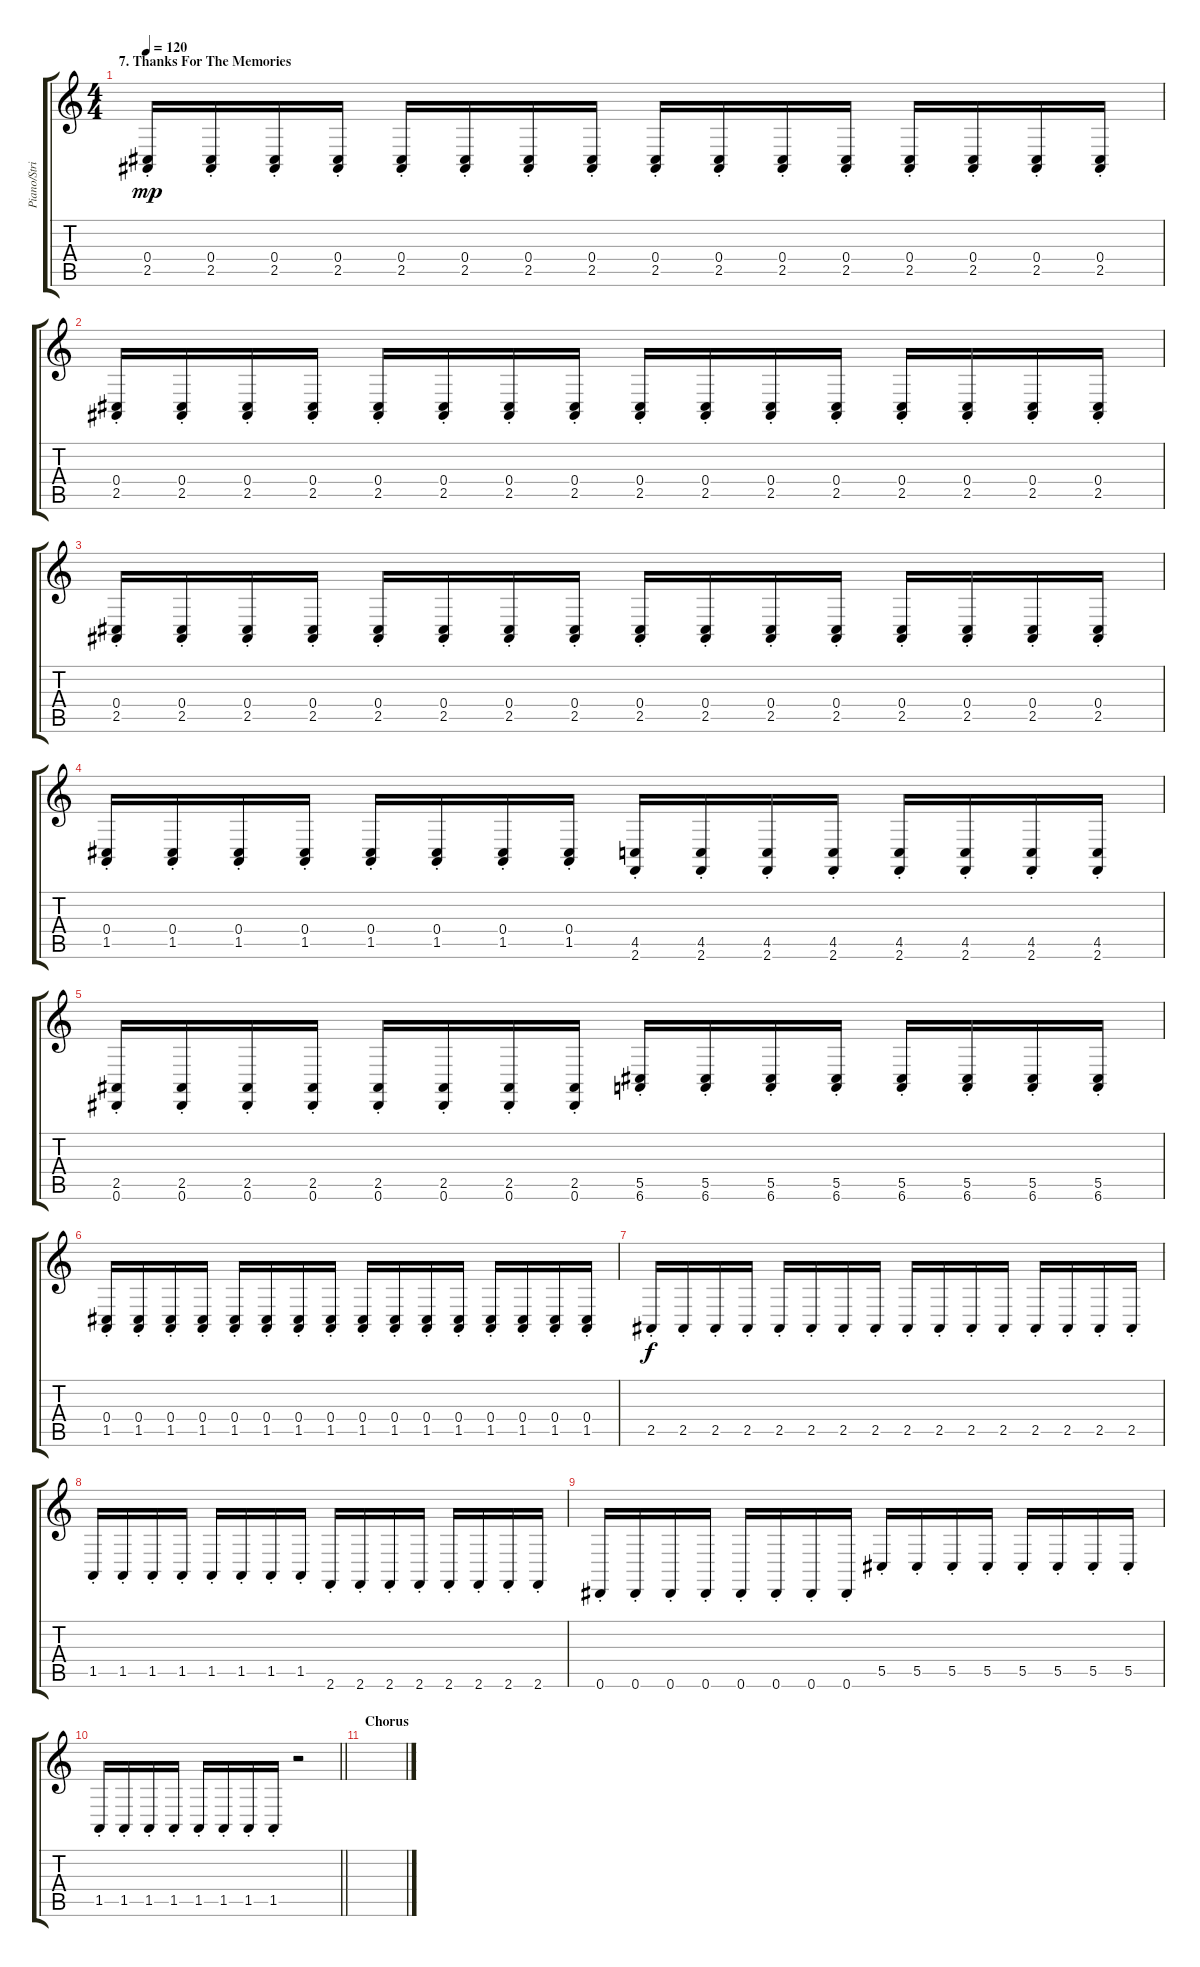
\track ("Piano/Strings" "Piano/Stri") {instrument stringensemble1}
\staff {score tabs}
\tuning (Eb4 Bb3 Gb3 Db3 Ab2 Eb2) {hide}
\ts (4 4)
\section ("" "7. Thanks For The Memories")
\tempo 120
\tempo 78
\tempo 120
\clef g2
\ks c
(0.4{st} 2.5{st}).16{dy mp instrument violin} (0.4{st} 2.5{st}).16 (0.4{st} 2.5{st}).16 (0.4{st} 2.5{st}).16 (0.4{st} 2.5{st}).16 (0.4{st} 2.5{st}).16 (0.4{st} 2.5{st}).16 (0.4{st} 2.5{st}).16 (0.4{st} 2.5{st}).16 (0.4{st} 2.5{st}).16 (0.4{st} 2.5{st}).16 (0.4{st} 2.5{st}).16 (0.4{st} 2.5{st}).16 (0.4{st} 2.5{st}).16 (0.4{st} 2.5{st}).16 (0.4{st} 2.5{st}).16 |
(0.4{st} 2.5{st}).16 (0.4{st} 2.5{st}).16 (0.4{st} 2.5{st}).16 (0.4{st} 2.5{st}).16 (0.4{st} 2.5{st}).16 (0.4{st} 2.5{st}).16 (0.4{st} 2.5{st}).16 (0.4{st} 2.5{st}).16 (0.4{st} 2.5{st}).16 (0.4{st} 2.5{st}).16 (0.4{st} 2.5{st}).16 (0.4{st} 2.5{st}).16 (0.4{st} 2.5{st}).16 (0.4{st} 2.5{st}).16 (0.4{st} 2.5{st}).16 (0.4{st} 2.5{st}).16 |
(0.4{st} 2.5{st}).16 (0.4{st} 2.5{st}).16 (0.4{st} 2.5{st}).16 (0.4{st} 2.5{st}).16 (0.4{st} 2.5{st}).16 (0.4{st} 2.5{st}).16 (0.4{st} 2.5{st}).16 (0.4{st} 2.5{st}).16 (0.4{st} 2.5{st}).16 (0.4{st} 2.5{st}).16 (0.4{st} 2.5{st}).16 (0.4{st} 2.5{st}).16 (0.4{st} 2.5{st}).16 (0.4{st} 2.5{st}).16 (0.4{st} 2.5{st}).16 (0.4{st} 2.5{st}).16 |
(0.4{st} 1.5{st}).16 (0.4{st} 1.5{st}).16 (0.4{st} 1.5{st}).16 (0.4{st} 1.5{st}).16 (0.4{st} 1.5{st}).16 (0.4{st} 1.5{st}).16 (0.4{st} 1.5{st}).16 (0.4{st} 1.5{st}).16 (4.5{st} 2.6{st}).16 (4.5{st} 2.6{st}).16 (4.5{st} 2.6{st}).16 (4.5{st} 2.6{st}).16 (4.5{st} 2.6{st}).16 (4.5{st} 2.6{st}).16 (4.5{st} 2.6{st}).16 (4.5{st} 2.6{st}).16 |
(2.5{st} 0.6{st}).16 (2.5{st} 0.6{st}).16 (2.5{st} 0.6{st}).16 (2.5{st} 0.6{st}).16 (2.5{st} 0.6{st}).16 (2.5{st} 0.6{st}).16 (2.5{st} 0.6{st}).16 (2.5{st} 0.6{st}).16 (5.5{st} 6.6{st}).16 (5.5{st} 6.6{st}).16 (5.5{st} 6.6{st}).16 (5.5{st} 6.6{st}).16 (5.5{st} 6.6{st}).16 (5.5{st} 6.6{st}).16 (5.5{st} 6.6{st}).16 (5.5{st} 6.6{st}).16 |
(0.4{st} 1.5{st}).16 (0.4{st} 1.5{st}).16 (0.4{st} 1.5{st}).16 (0.4{st} 1.5{st}).16 (0.4{st} 1.5{st}).16 (0.4{st} 1.5{st}).16 (0.4{st} 1.5{st}).16 (0.4{st} 1.5{st}).16 (0.4{st} 1.5{st}).16 (0.4{st} 1.5{st}).16 (0.4{st} 1.5{st}).16 (0.4{st} 1.5{st}).16 (0.4{st} 1.5{st}).16 (0.4{st} 1.5{st}).16 (0.4{st} 1.5{st}).16 (0.4{st} 1.5{st}).16 |
2.5{st}.16{dy f} 2.5{st}.16 2.5{st}.16 2.5{st}.16 2.5{st}.16 2.5{st}.16 2.5{st}.16 2.5{st}.16 2.5{st}.16 2.5{st}.16 2.5{st}.16 2.5{st}.16 2.5{st}.16 2.5{st}.16 2.5{st}.16 2.5{st}.16 |
1.5{st}.16 1.5{st}.16 1.5{st}.16 1.5{st}.16 1.5{st}.16 1.5{st}.16 1.5{st}.16 1.5{st}.16 2.6{st}.16 2.6{st}.16 2.6{st}.16 2.6{st}.16 2.6{st}.16 2.6{st}.16 2.6{st}.16 2.6{st}.16 |
0.6{st}.16 0.6{st}.16 0.6{st}.16 0.6{st}.16 0.6{st}.16 0.6{st}.16 0.6{st}.16 0.6{st}.16 5.5{st}.16 5.5{st}.16 5.5{st}.16 5.5{st}.16 5.5{st}.16 5.5{st}.16 5.5{st}.16 5.5{st}.16 |
\barLineRight lightlight
1.5{st}.16 1.5{st}.16 1.5{st}.16 1.5{st}.16 1.5{st}.16 1.5{st}.16 1.5{st}.16 1.5{st}.16 r.2 |
\section ("" "Chorus")
